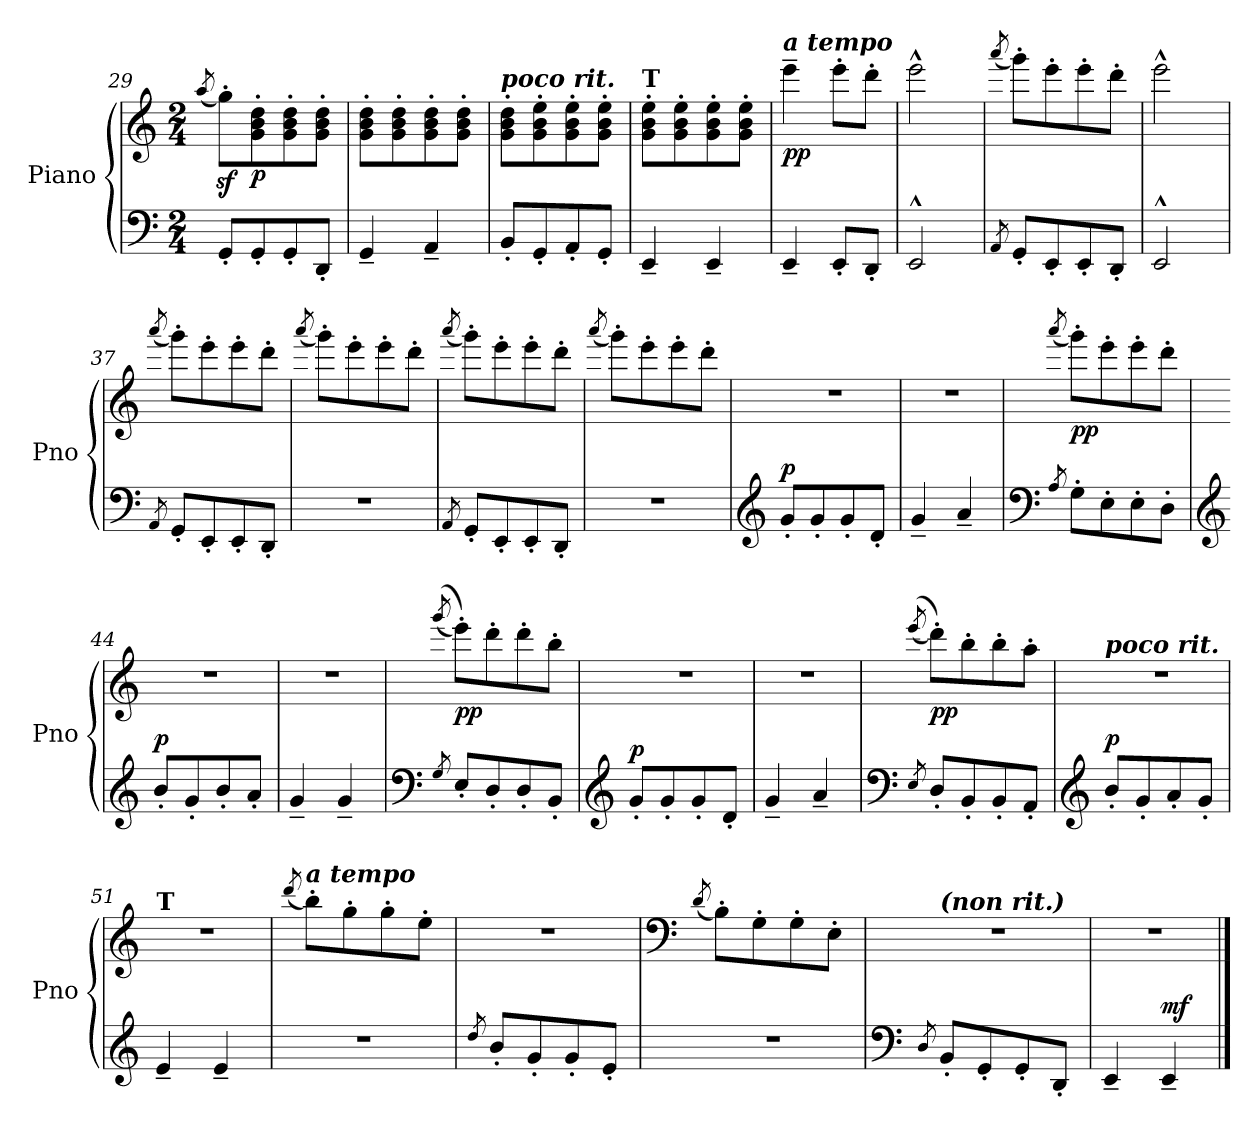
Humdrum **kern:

**kern	**kern	**dynam
*part1	*part1	*part1
*staff2	*staff1	*staff1/2
*I"Piano	*	*
*I'Pno	*	*
*clefF4	*clefG2	*
*k[]	*k[]	*
*M2/4	*M2/4	*
=29	=29	=29
.	(<8qaa/	.
8GG<'/L	8ggz<'\L)	.
!	!	!LO:DY:b
8GG<'/	8g\' 8b\' 8dd\'	p
8GG<'/	8g\' 8b\' 8dd\'	.
8DD<'/J	8g\' 8b\' 8dd\'J	.
=30	=30	=30
4GG<~/	8g\' 8b\' 8dd\'L	.
.	8g\' 8b\' 8dd\'	.
4AA<~/	8g\' 8b\' 8dd\'	.
.	8g\' 8b\' 8dd\'J	.
!!LO:LB:g=z
=31	=31	=31
!	!LO:TX:a:Bi:t=poco rit.	!
8BB'/L	8g\' 8b\' 8dd\'L	.
8GG'/	8g\' 8b\' 8ee\'	.
8AA'/	8g\' 8b\' 8ee\'	.
8GG'/J	8g\' 8b\' 8ee\'J	.
=32	=32	=32
!	!LO:TX:a:B:t=T	!
4EE<~/	8g\' 8b\' 8ee\'L	.
.	8g\' 8b\' 8ee\'	.
4EE<~/	8g\' 8b\' 8ee\'	.
.	8g\' 8b\' 8ee\'J	.
=33	=33	=33
*8ba	*	*
!	!LO:TX:a:Bi:t=a tempo	!
!	!	!LO:DY:b
4EEE<~/	4eee~\	pp
8EEE<'/L	8eee'\L	.
8DDD'/J	8ddd'\J	.
=34	=34	=34
2EEE^^/	2eee^^\	.
=35	=35	=35
8qAAA</	(<8qaaa/	.
8GGG<'/L	8ggg'\L)	.
8EEE<'/	8eee'\	.
8EEE<'/	8eee'\	.
8DDD'/J	8ddd'\J	.
=36	=36	=36
2EEE^^/	2eee^^\	.
=37	=37	=37
8qAAA</	(<8qaaa/	.
8GGG<'/L	8ggg'\L)	.
8EEE<'/	8eee'\	.
8EEE<'/	8eee'\	.
8DDD'/J	8ddd'\J	.
!!LO:LB:g=z
=38	=38	=38
.	(<8qaaa/	.
*X8ba	*	*
2r	8ggg'\L)	.
.	8eee'\	.
.	8eee'\	.
.	8ddd'\J	.
=39	=39	=39
8qAA</	(<8qaaa/	.
8GG<'/L	8ggg'\L)	.
8EE<'/	8eee'\	.
8EE<'/	8eee'\	.
8DD'/J	8ddd'\J	.
=40	=40	=40
.	(<8qaaa/	.
2r	8ggg'\L)	.
.	8eee'\	.
.	8eee'\	.
.	8ddd'\J	.
=41	=41	=41
*clefG2	*	*
!	!	!LO:DY:a=2
8g<'/L	2r	p
8g<'/	.	.
8g<'/	.	.
8d<'/J	.	.
=42	=42	=42
4g<~/	2r	.
4a<~/	.	.
=43	=43	=43
*clefF4	*	*
8qA/	(<8qaaa/	.
!	!	!LO:DY:b
8G<'\L	8ggg'\L)	pp
8E<'\	8eee'\	.
8E<'\	8eee'\	.
8D'\J	8ddd'\J	.
!!LO:LB:g=z
=44	=44	=44
*clefG2	*	*
!	!	!LO:DY:a=2
8b<'/L	2r	p
8g<'/	.	.
8b<'/	.	.
8a<'/J	.	.
=45	=45	=45
4g<~/	2r	.
4g<~/	.	.
=46	=46	=46
*clefF4	*	*
8qG</	(<(<8qggg/	.
!	!	!LO:DY:b
8E<'/L	8eee'\L))	pp
8D<'/	8ddd'\	.
8D<'/	8ddd'\	.
8BB<'/J	8bb'\J	.
=47	=47	=47
*clefG2	*	*
!	!	!LO:DY:a=2
8g<'/L	2r	p
8g<'/	.	.
8g<'/	.	.
8d<'/J	.	.
=48	=48	=48
4g~/	2r	.
4a~/	.	.
=49	=49	=49
*clefF4	*	*
8qE</	(<(<8qeee/	.
!	!	!LO:DY:b
8D<'/L	8ddd'\L))	pp
8BB<'/	8bb'\	.
8BB<'/	8bb'\	.
8AA<'/J	8aa'\J	.
!!LO:LB:g=z
=50	=50	=50
*clefG2	*	*
!	!LO:TX:a:Bi:t=poco rit.	!
!	!	!LO:DY:a=2
8b<'/L	2r	p
8g<'/	.	.
8a'/	.	.
8g'/J	.	.
=51	=51	=51
!	!LO:TX:a:B:t=T	!
4e<~/	2r	.
4e<~/	.	.
=52	=52	=52
.	(<8qddd/	.
!	!LO:TX:a:Bi:t=a tempo	!
2r	8bb'\L)	.
.	8gg'\	.
.	8gg'\	.
.	8ee'\J	.
=53	=53	=53
8qdd</	.	.
8b<'/L	2r	.
8g<'/	.	.
8g<'/	.	.
8e<'/J	.	.
=54	=54	=54
*	*clefF4	*
.	(<8qd/	.
2r	8B'\L)	.
.	8G'\	.
.	8G'\	.
.	8E'\J	.
=55	=55	=55
*clefF4	*	*
8qD</	.	.
!	!LO:TX:a:Bi:t=(non rit.)	!
8BB<'/L	2r	.
8GG<'/	.	.
8GG<'/	.	.
8DD<'/J	.	.
=56	=56	=56
4EE<~/	2r	.
!	!	!LO:DY:a=2
4EE<~/	.	mf
==	==	==
*-	*-	*-
